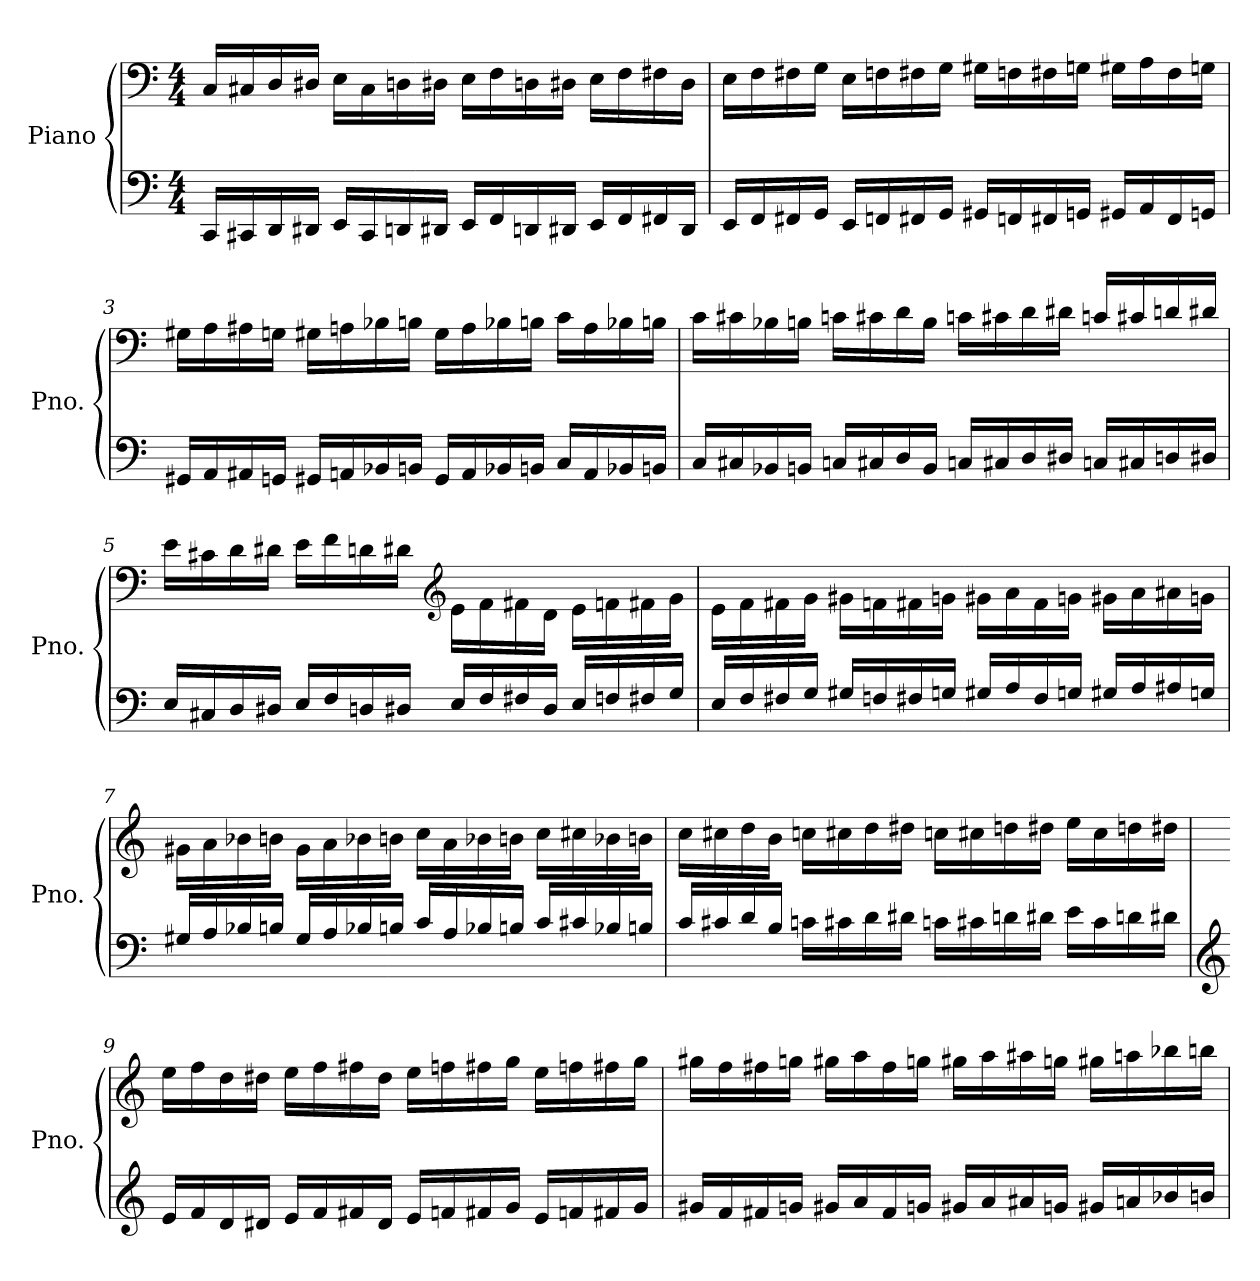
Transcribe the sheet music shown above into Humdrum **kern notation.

**kern	**kern
*part1	*part1
*staff2	*staff1
*I"Piano	*
*I'Pno.	*
*clefF4	*clefF4
*k[]	*k[]
*M4/4	*M4/4
=1	=1
16CC/LL	16C/LL
16CC#X/	16C#X/
16DD/	16D/
16DD#X/JJ	16D#X/JJ
16EE/LL	16E\LL
16CC#/	16C#\
16DDn/	16Dn\
16DD#X/JJ	16D#X\JJ
16EE/LL	16E\LL
16FF/	16F\
16DDn/	16Dn\
16DD#X/JJ	16D#X\JJ
16EE/LL	16E\LL
16FF/	16F\
16FF#X/	16F#X\
16DD#/JJ	16D#\JJ
!!LO:LB:g=z
=2	=2
16EE/LL	16E\LL
16FF/	16F\
16FF#X/	16F#X\
16GG/JJ	16G\JJ
16EE/LL	16E\LL
16FFn/	16Fn\
16FF#X/	16F#X\
16GG/JJ	16G\JJ
16GG#X/LL	16G#X\LL
16FFn/	16Fn\
16FF#X/	16F#X\
16GGn/JJ	16Gn\JJ
16GG#X/LL	16G#X\LL
16AA/	16A\
16FF#/	16F#\
16GGn/JJ	16Gn\JJ
=3	=3
16GG#X/LL	16G#X\LL
16AA/	16A\
16AA#X/	16A#X\
16GGn/JJ	16Gn\JJ
16GG#X/LL	16G#X\LL
16AAn/	16An\
16BB-X/	16B-X\
16BBn/JJ	16Bn\JJ
16GG#/LL	16G#\LL
16AA/	16A\
16BB-X/	16B-X\
16BBn/JJ	16Bn\JJ
16C/LL	16c\LL
16AA/	16A\
16BB-X/	16B-X\
16BBn/JJ	16Bn\JJ
!!LO:LB:g=z
=4	=4
16C/LL	16c\LL
16C#X/	16c#X\
16BB-X/	16B-X\
16BBn/JJ	16Bn\JJ
16Cn/LL	16cn\LL
16C#X/	16c#X\
16D/	16d\
16BB/JJ	16B\JJ
16Cn/LL	16cn\LL
16C#X/	16c#X\
16D/	16d\
16D#X/JJ	16d#X\JJ
16Cn/LL	16cn/LL
16C#X/	16c#X/
16Dn/	16dn/
16D#X/JJ	16d#X/JJ
!!LO:LB:g=z
=5	=5
16E/LL	16e\LL
16C#X/	16c#X\
16D/	16d\
16D#X/JJ	16d#X\JJ
16E/LL	16e\LL
16F/	16f\
16Dn/	16dn\
16D#X/JJ	16d#X\JJ
*	*clefG2
16E/LL	16e\LL
16F/	16f\
16F#X/	16f#X\
16D#/JJ	16d#\JJ
16E/LL	16e\LL
16Fn/	16fn\
16F#X/	16f#X\
16G/JJ	16g\JJ
!!LO:LB:g=z
=6	=6
16E/LL	16e\LL
16F/	16f\
16F#X/	16f#X\
16G/JJ	16g\JJ
16G#X/LL	16g#X\LL
16Fn/	16fn\
16F#X/	16f#X\
16Gn/JJ	16gn\JJ
16G#X/LL	16g#X\LL
16A/	16a\
16F#/	16f#\
16Gn/JJ	16gn\JJ
16G#X/LL	16g#X\LL
16A/	16a\
16A#X/	16a#X\
16Gn/JJ	16gn\JJ
=7	=7
16G#X/LL	16g#X\LL
16A/	16a\
16B-X/	16b-X\
16Bn/JJ	16bn\JJ
16G#/LL	16g#\LL
16A/	16a\
16B-X/	16b-X\
16Bn/JJ	16bn\JJ
16c/LL	16cc\LL
16A/	16a\
16B-X/	16b-X\
16Bn/JJ	16bn\JJ
16c/LL	16cc\LL
16c#X/	16cc#X\
16B-X/	16b-X\
16Bn/JJ	16bn\JJ
!!LO:PB:g=z
=8	=8
16c/LL	16cc\LL
16c#X/	16cc#X\
16d/	16dd\
16B/JJ	16b\JJ
16cn\LL	16ccn\LL
16c#X\	16cc#X\
16d\	16dd\
16d#X\JJ	16dd#X\JJ
16cn\LL	16ccn\LL
16c#X\	16cc#X\
16dn\	16ddn\
16d#X\JJ	16dd#X\JJ
16e\LL	16ee\LL
16c#\	16cc#\
16dn\	16ddn\
16d#X\JJ	16dd#X\JJ
!!LO:LB:g=z
=9	=9
*clefG2	*
16e/LL	16ee\LL
16f/	16ff\
16d/	16dd\
16d#X/JJ	16dd#X\JJ
16e/LL	16ee\LL
16f/	16ff\
16f#X/	16ff#X\
16d#/JJ	16dd#\JJ
16e/LL	16ee\LL
16fn/	16ffn\
16f#X/	16ff#X\
16g/JJ	16gg\JJ
16e/LL	16ee\LL
16fn/	16ffn\
16f#X/	16ff#X\
16g/JJ	16gg\JJ
=10	=10
16g#X/LL	16gg#X\LL
16f/	16ff\
16f#X/	16ff#X\
16gn/JJ	16ggn\JJ
16g#X/LL	16gg#X\LL
16a/	16aa\
16f#/	16ff#\
16gn/JJ	16ggn\JJ
16g#X/LL	16gg#X\LL
16a/	16aa\
16a#X/	16aa#X\
16gn/JJ	16ggn\JJ
16g#X/LL	16gg#X\LL
16an/	16aan\
16b-X/	16bb-X\
16bn/JJ	16bbn\JJ
=	=
*-	*-
